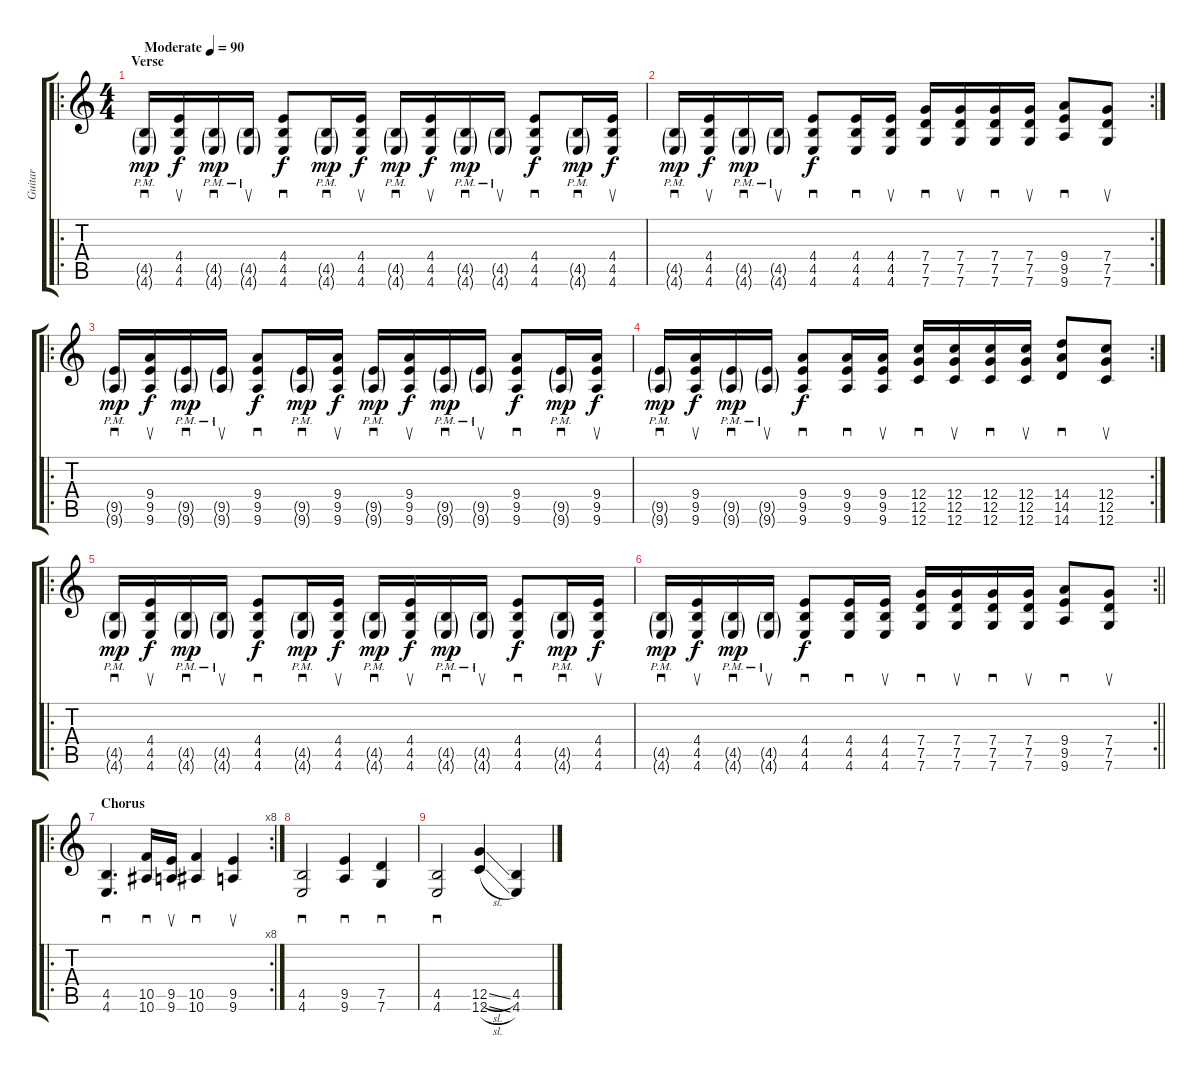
\track ("Guitar" "Guitar") {instrument overdrivenguitar}
\staff {score tabs}
\tuning (D4 A3 F3 C3 G2 C2) {hide}
\ro
\ts (4 4)
\section ("" "Verse")
\tempo (90 "Moderate")
\clef g2
\ks c
(4.5{g pm} 4.6{g}).16{sd dy mp instrument overdrivenguitar} (4.4 4.5 4.6).16{su dy f} (4.5{g pm} 4.6{g}).16{sd dy mp} (4.5{g pm} 4.6{g}).16{su} (4.4 4.5 4.6).8{sd dy f} (4.5{g pm} 4.6{g}).16{sd dy mp} (4.4 4.5 4.6).16{su dy f} (4.5{g pm} 4.6{g}).16{sd dy mp} (4.4 4.5 4.6).16{su dy f} (4.5{g pm} 4.6{g}).16{sd dy mp} (4.5{g pm} 4.6{g}).16{su} (4.4 4.5 4.6).8{sd dy f} (4.5{g pm} 4.6{g}).16{sd dy mp} (4.4 4.5 4.6).16{su dy f} |
\rc 2
(4.5{g pm} 4.6{g}).16{sd dy mp} (4.4 4.5 4.6).16{su dy f} (4.5{g pm} 4.6{g}).16{sd dy mp} (4.5{g pm} 4.6{g}).16{su} (4.4 4.5 4.6).8{sd dy f} (4.4 4.5 4.6).16{sd} (4.4 4.5 4.6).16{su} (7.4 7.5 7.6).16{sd} (7.4 7.5 7.6).16{su} (7.4 7.5 7.6).16{sd} (7.4 7.5 7.6).16{su} (9.4 9.5 9.6).8{sd} (7.4 7.5 7.6).8{su} |
\ro
(9.5{g pm} 9.6{g}).16{sd dy mp} (9.4 9.5 9.6).16{su dy f} (9.5{g pm} 9.6{g}).16{sd dy mp} (9.5{g pm} 9.6{g}).16{su} (9.4 9.5 9.6).8{sd dy f} (9.5{g pm} 9.6{g}).16{sd dy mp} (9.4 9.5 9.6).16{su dy f} (9.5{g pm} 9.6{g}).16{sd dy mp} (9.4 9.5 9.6).16{su dy f} (9.5{g pm} 9.6{g}).16{sd dy mp} (9.5{g pm} 9.6{g}).16{su} (9.4 9.5 9.6).8{sd dy f} (9.5{g pm} 9.6{g}).16{sd dy mp} (9.4 9.5 9.6).16{su dy f} |
\rc 2
(9.5{g pm} 9.6{g}).16{sd dy mp} (9.4 9.5 9.6).16{su dy f} (9.5{g pm} 9.6{g}).16{sd dy mp} (9.5{g pm} 9.6{g}).16{su} (9.4 9.5 9.6).8{sd dy f} (9.4 9.5 9.6).16{sd} (9.4 9.5 9.6).16{su} (12.4 12.5 12.6).16{sd} (12.4 12.5 12.6).16{su} (12.4 12.5 12.6).16{sd} (12.4 12.5 12.6).16{su} (14.4 14.5 14.6).8{sd} (12.4 12.5 12.6).8{su} |
\ro
(4.5{g pm} 4.6{g}).16{sd dy mp} (4.4 4.5 4.6).16{su dy f} (4.5{g pm} 4.6{g}).16{sd dy mp} (4.5{g pm} 4.6{g}).16{su} (4.4 4.5 4.6).8{sd dy f} (4.5{g pm} 4.6{g}).16{sd dy mp} (4.4 4.5 4.6).16{su dy f} (4.5{g pm} 4.6{g}).16{sd dy mp} (4.4 4.5 4.6).16{su dy f} (4.5{g pm} 4.6{g}).16{sd dy mp} (4.5{g pm} 4.6{g}).16{su} (4.4 4.5 4.6).8{sd dy f} (4.5{g pm} 4.6{g}).16{sd dy mp} (4.4 4.5 4.6).16{su dy f} |
\rc 2
\barLineRight lightlight
(4.5{g pm} 4.6{g}).16{sd dy mp} (4.4 4.5 4.6).16{su dy f} (4.5{g pm} 4.6{g}).16{sd dy mp} (4.5{g pm} 4.6{g}).16{su} (4.4 4.5 4.6).8{sd dy f} (4.4 4.5 4.6).16{sd} (4.4 4.5 4.6).16{su} (7.4 7.5 7.6).16{sd} (7.4 7.5 7.6).16{su} (7.4 7.5 7.6).16{sd} (7.4 7.5 7.6).16{su} (9.4 9.5 9.6).8{sd} (7.4 7.5 7.6).8{su} |
\ro
\rc 8
\section ("" "Chorus")
(4.5 4.6).4{d sd} (10.5 10.6).16{sd} (9.5 9.6).16{su} (10.5 10.6).4{sd} (9.5 9.6).4{su} |
(4.5 4.6).2{sd} (9.5 9.6).4{sd} (7.5 7.6).4{sd} |
(4.5 4.6).2{sd} (12.5{sl} 12.6{sl}).4 (4.5 4.6).4
